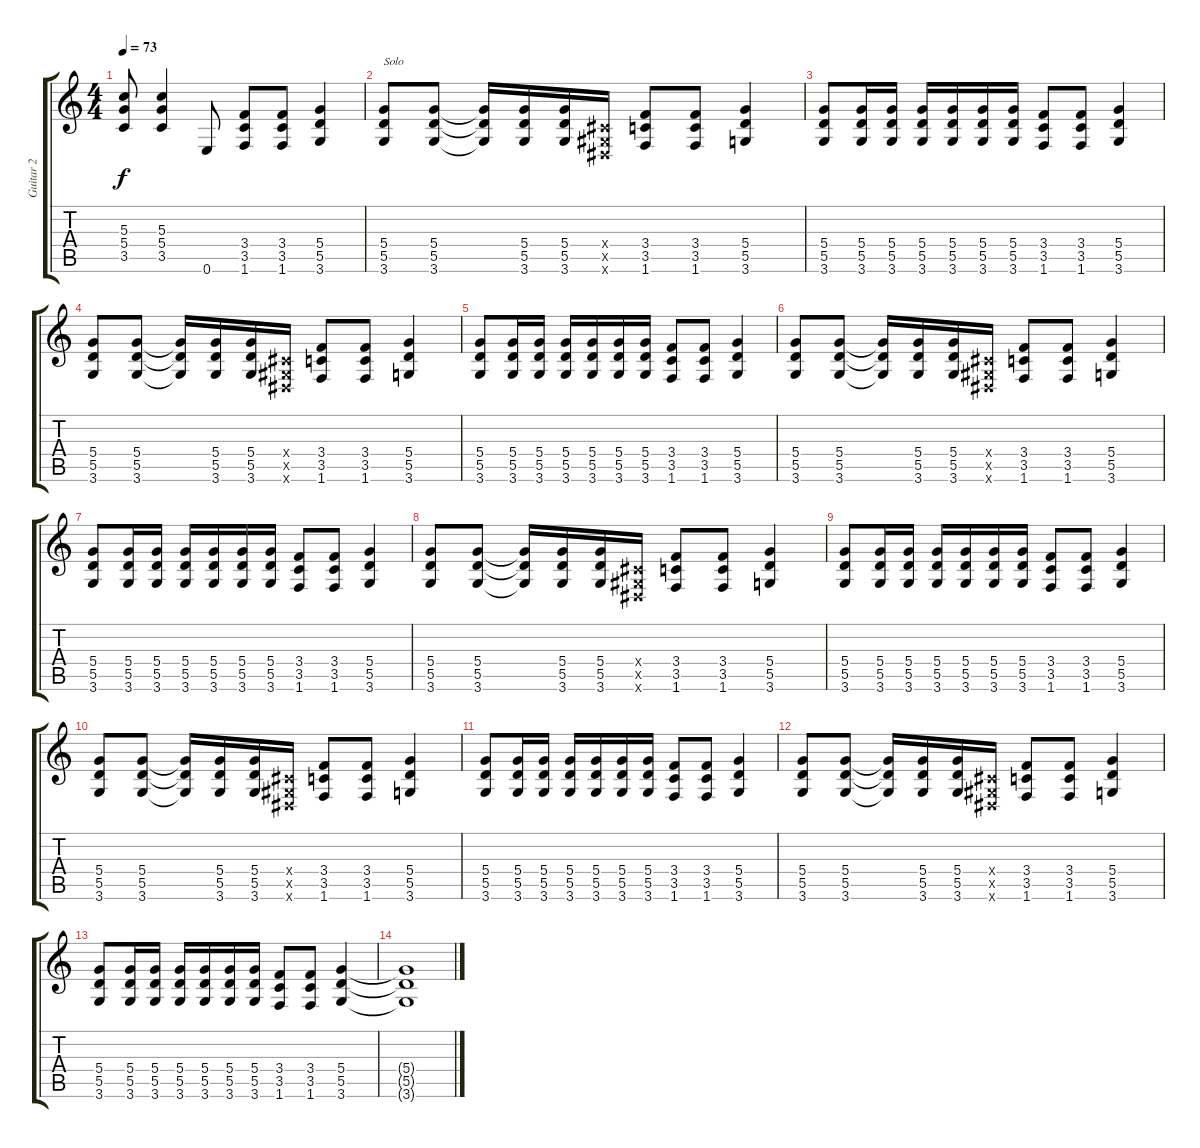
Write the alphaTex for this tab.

\track ("Guitar 2" "Guitar 2") {instrument acousticguitarsteel}
\staff {score tabs}
\tuning (E4 B3 G3 D3 A2 E2) {hide}
\ts (4 4)
\tempo 73
\clef g2
\ks c
(5.3 5.4 3.5).8{dy f} (5.3 5.4 3.5).4 0.6.8 (3.4 3.5 1.6).8 (3.4 3.5 1.6).8 (5.4 5.5 3.6).4 |
(5.4 5.5 3.6).8{txt "Solo"} (5.4 5.5 3.6).8 (5.4{t} 5.5{t} 3.6{t}).16 (5.4 5.5 3.6).16 (5.4 5.5 3.6).16 (-1.4{x} -1.5{x} -1.6{x}).16 (3.4 3.5 1.6).8 (3.4 3.5 1.6).8 (5.4 5.5 3.6).4 |
(5.4 5.5 3.6).8 (5.4 5.5 3.6).16 (5.4 5.5 3.6).16 (5.4 5.5 3.6).16 (5.4 5.5 3.6).16 (5.4 5.5 3.6).16 (5.4 5.5 3.6).16 (3.4 3.5 1.6).8 (3.4 3.5 1.6).8 (5.4 5.5 3.6).4 |
(5.4 5.5 3.6).8 (5.4 5.5 3.6).8 (5.4{t} 5.5{t} 3.6{t}).16 (5.4 5.5 3.6).16 (5.4 5.5 3.6).16 (-1.4{x} -1.5{x} -1.6{x}).16 (3.4 3.5 1.6).8 (3.4 3.5 1.6).8 (5.4 5.5 3.6).4 |
(5.4 5.5 3.6).8 (5.4 5.5 3.6).16 (5.4 5.5 3.6).16 (5.4 5.5 3.6).16 (5.4 5.5 3.6).16 (5.4 5.5 3.6).16 (5.4 5.5 3.6).16 (3.4 3.5 1.6).8 (3.4 3.5 1.6).8 (5.4 5.5 3.6).4 |
(5.4 5.5 3.6).8 (5.4 5.5 3.6).8 (5.4{t} 5.5{t} 3.6{t}).16 (5.4 5.5 3.6).16 (5.4 5.5 3.6).16 (-1.4{x} -1.5{x} -1.6{x}).16 (3.4 3.5 1.6).8 (3.4 3.5 1.6).8 (5.4 5.5 3.6).4 |
(5.4 5.5 3.6).8 (5.4 5.5 3.6).16 (5.4 5.5 3.6).16 (5.4 5.5 3.6).16 (5.4 5.5 3.6).16 (5.4 5.5 3.6).16 (5.4 5.5 3.6).16 (3.4 3.5 1.6).8 (3.4 3.5 1.6).8 (5.4 5.5 3.6).4 |
(5.4 5.5 3.6).8 (5.4 5.5 3.6).8 (5.4{t} 5.5{t} 3.6{t}).16 (5.4 5.5 3.6).16 (5.4 5.5 3.6).16 (-1.4{x} -1.5{x} -1.6{x}).16 (3.4 3.5 1.6).8 (3.4 3.5 1.6).8 (5.4 5.5 3.6).4 |
(5.4 5.5 3.6).8 (5.4 5.5 3.6).16 (5.4 5.5 3.6).16 (5.4 5.5 3.6).16 (5.4 5.5 3.6).16 (5.4 5.5 3.6).16 (5.4 5.5 3.6).16 (3.4 3.5 1.6).8 (3.4 3.5 1.6).8 (5.4 5.5 3.6).4 |
(5.4 5.5 3.6).8 (5.4 5.5 3.6).8 (5.4{t} 5.5{t} 3.6{t}).16 (5.4 5.5 3.6).16 (5.4 5.5 3.6).16 (-1.4{x} -1.5{x} -1.6{x}).16 (3.4 3.5 1.6).8 (3.4 3.5 1.6).8 (5.4 5.5 3.6).4 |
(5.4 5.5 3.6).8 (5.4 5.5 3.6).16 (5.4 5.5 3.6).16 (5.4 5.5 3.6).16 (5.4 5.5 3.6).16 (5.4 5.5 3.6).16 (5.4 5.5 3.6).16 (3.4 3.5 1.6).8 (3.4 3.5 1.6).8 (5.4 5.5 3.6).4 |
(5.4 5.5 3.6).8 (5.4 5.5 3.6).8 (5.4{t} 5.5{t} 3.6{t}).16 (5.4 5.5 3.6).16 (5.4 5.5 3.6).16 (-1.4{x} -1.5{x} -1.6{x}).16 (3.4 3.5 1.6).8 (3.4 3.5 1.6).8 (5.4 5.5 3.6).4 |
(5.4 5.5 3.6).8 (5.4 5.5 3.6).16 (5.4 5.5 3.6).16 (5.4 5.5 3.6).16 (5.4 5.5 3.6).16 (5.4 5.5 3.6).16 (5.4 5.5 3.6).16 (3.4 3.5 1.6).8 (3.4 3.5 1.6).8 (5.4 5.5 3.6).4 |
(5.4{t} 5.5{t} 3.6{t}).1
